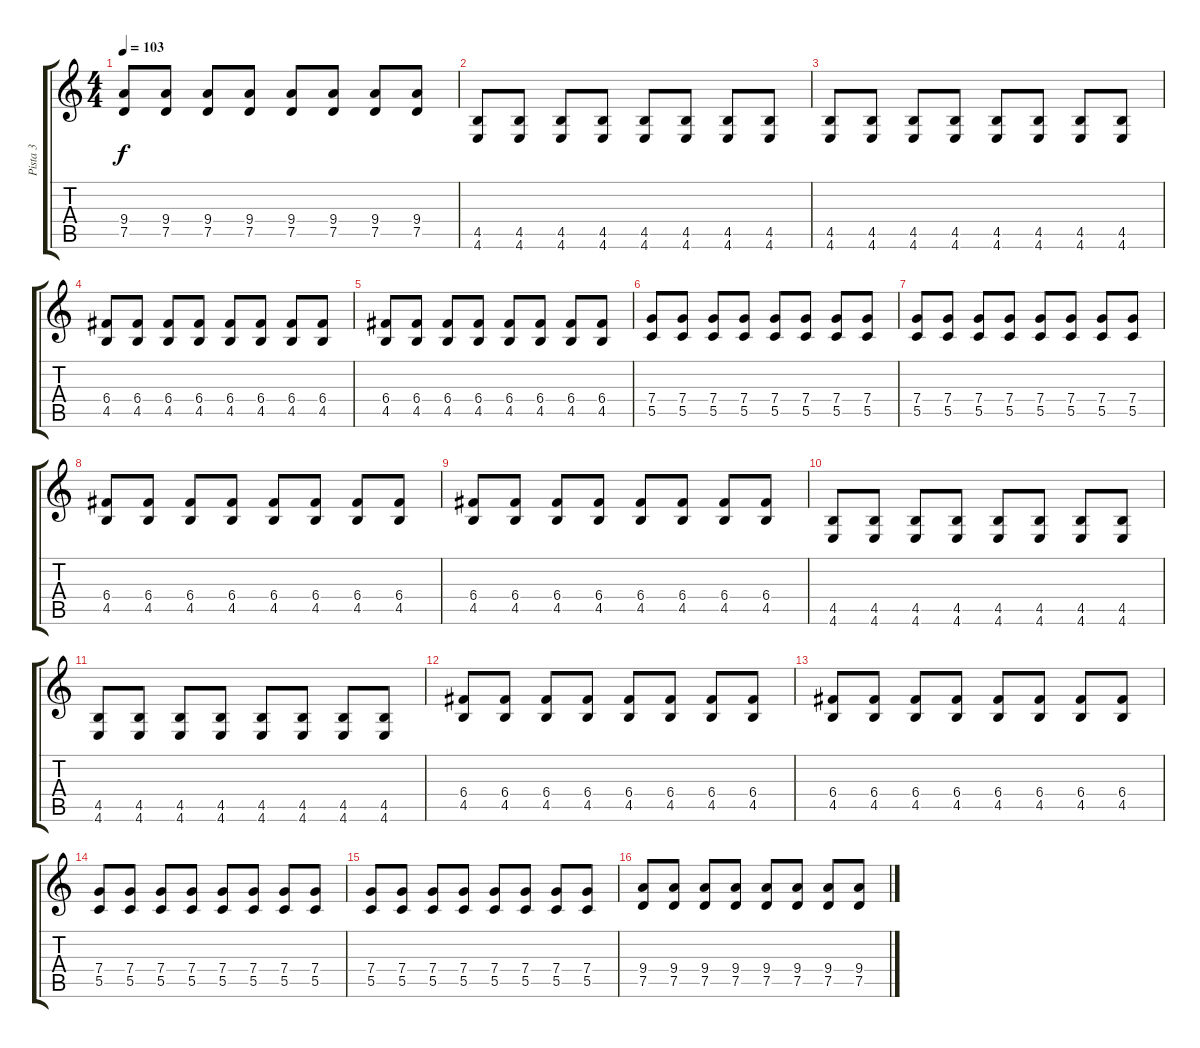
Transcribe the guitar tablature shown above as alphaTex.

\track ("Pista 3" "Pista 3") {instrument distortionguitar}
\staff {score tabs}
\tuning (D4 A3 F3 C3 G2 C2) {hide}
\ts (4 4)
\tempo 103
\clef g2
\ks c
(9.4 7.5).8{dy f} (9.4 7.5).8 (9.4 7.5).8 (9.4 7.5).8 (9.4 7.5).8 (9.4 7.5).8 (9.4 7.5).8 (9.4 7.5).8 |
(4.5 4.6).8 (4.5 4.6).8 (4.5 4.6).8 (4.5 4.6).8 (4.5 4.6).8 (4.5 4.6).8 (4.5 4.6).8 (4.5 4.6).8 |
(4.5 4.6).8 (4.5 4.6).8 (4.5 4.6).8 (4.5 4.6).8 (4.5 4.6).8 (4.5 4.6).8 (4.5 4.6).8 (4.5 4.6).8 |
(6.4 4.5).8 (6.4 4.5).8 (6.4 4.5).8 (6.4 4.5).8 (6.4 4.5).8 (6.4 4.5).8 (6.4 4.5).8 (6.4 4.5).8 |
(6.4 4.5).8 (6.4 4.5).8 (6.4 4.5).8 (6.4 4.5).8 (6.4 4.5).8 (6.4 4.5).8 (6.4 4.5).8 (6.4 4.5).8 |
(7.4 5.5).8 (7.4 5.5).8 (7.4 5.5).8 (7.4 5.5).8 (7.4 5.5).8 (7.4 5.5).8 (7.4 5.5).8 (7.4 5.5).8 |
(7.4 5.5).8 (7.4 5.5).8 (7.4 5.5).8 (7.4 5.5).8 (7.4 5.5).8 (7.4 5.5).8 (7.4 5.5).8 (7.4 5.5).8 |
(6.4 4.5).8 (6.4 4.5).8 (6.4 4.5).8 (6.4 4.5).8 (6.4 4.5).8 (6.4 4.5).8 (6.4 4.5).8 (6.4 4.5).8 |
(6.4 4.5).8 (6.4 4.5).8 (6.4 4.5).8 (6.4 4.5).8 (6.4 4.5).8 (6.4 4.5).8 (6.4 4.5).8 (6.4 4.5).8 |
(4.5 4.6).8 (4.5 4.6).8 (4.5 4.6).8 (4.5 4.6).8 (4.5 4.6).8 (4.5 4.6).8 (4.5 4.6).8 (4.5 4.6).8 |
(4.5 4.6).8 (4.5 4.6).8 (4.5 4.6).8 (4.5 4.6).8 (4.5 4.6).8 (4.5 4.6).8 (4.5 4.6).8 (4.5 4.6).8 |
(6.4 4.5).8 (6.4 4.5).8 (6.4 4.5).8 (6.4 4.5).8 (6.4 4.5).8 (6.4 4.5).8 (6.4 4.5).8 (6.4 4.5).8 |
(6.4 4.5).8 (6.4 4.5).8 (6.4 4.5).8 (6.4 4.5).8 (6.4 4.5).8 (6.4 4.5).8 (6.4 4.5).8 (6.4 4.5).8 |
(7.4 5.5).8 (7.4 5.5).8 (7.4 5.5).8 (7.4 5.5).8 (7.4 5.5).8 (7.4 5.5).8 (7.4 5.5).8 (7.4 5.5).8 |
(7.4 5.5).8 (7.4 5.5).8 (7.4 5.5).8 (7.4 5.5).8 (7.4 5.5).8 (7.4 5.5).8 (7.4 5.5).8 (7.4 5.5).8 |
(9.4 7.5).8 (9.4 7.5).8 (9.4 7.5).8 (9.4 7.5).8 (9.4 7.5).8 (9.4 7.5).8 (9.4 7.5).8 (9.4 7.5).8
